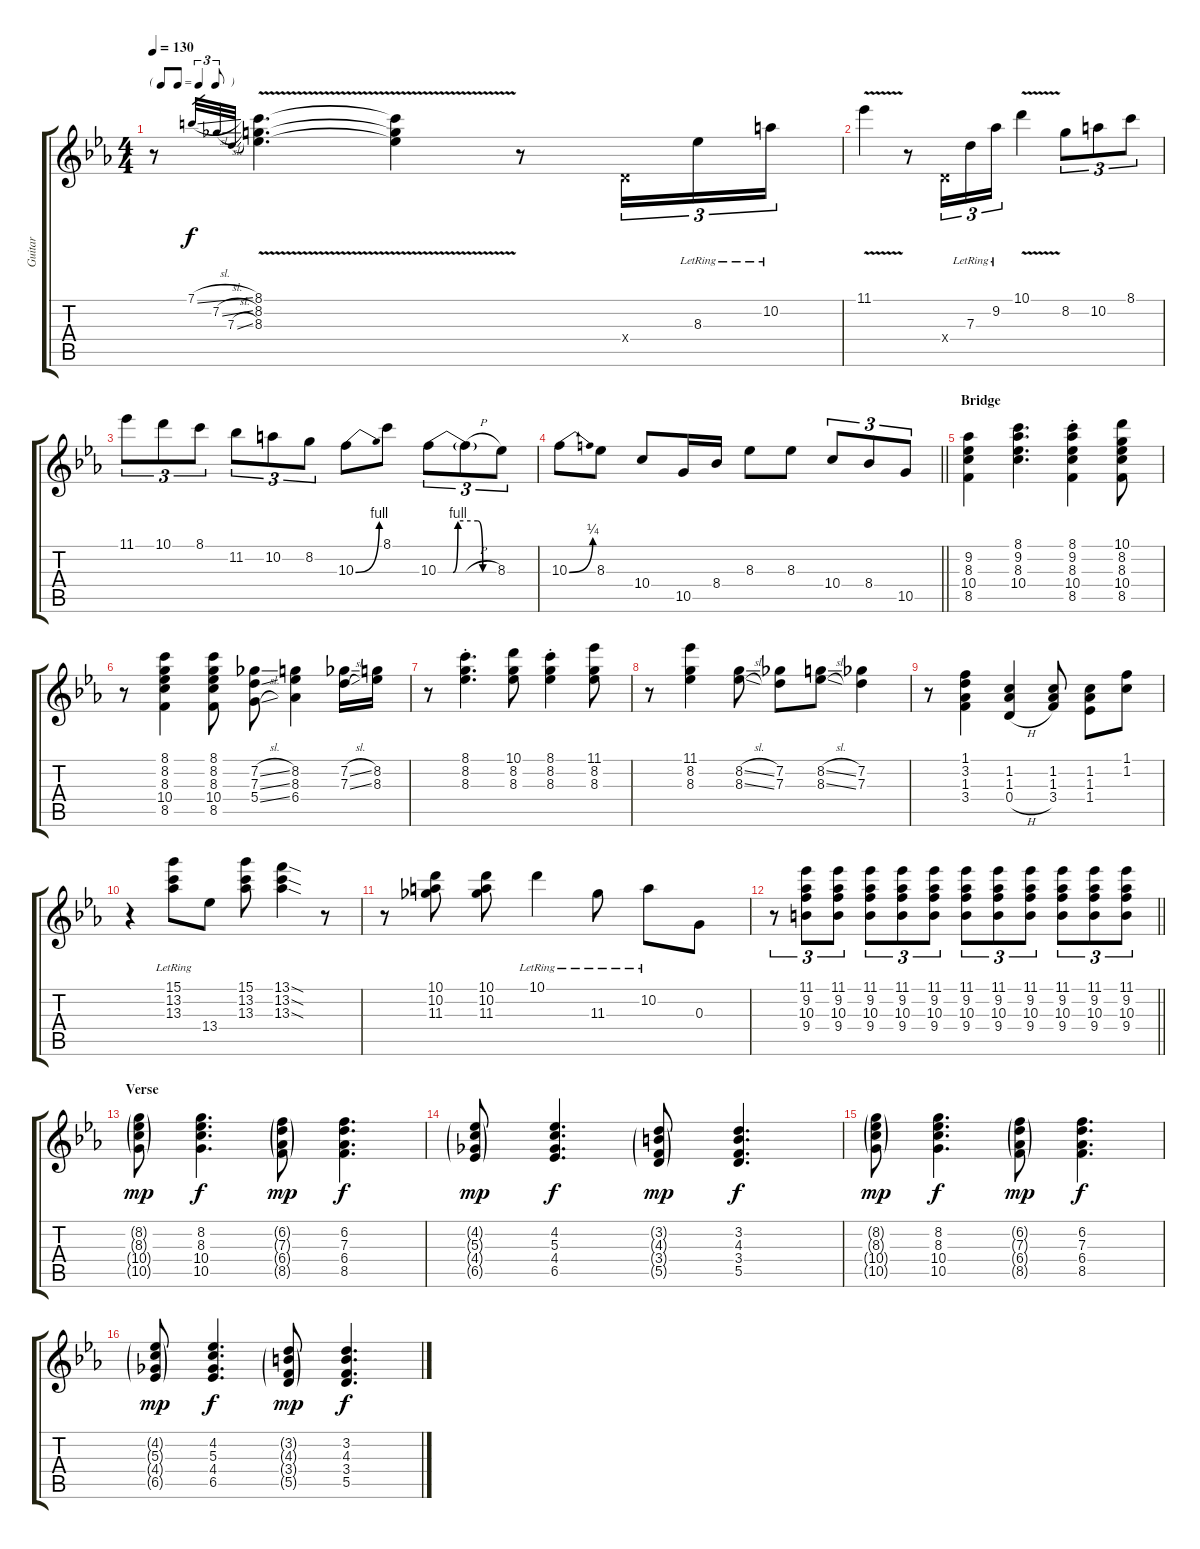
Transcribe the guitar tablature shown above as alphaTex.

\track ("Guitar" "Guitar") {instrument electricguitarclean}
\staff {score tabs}
\tuning (E4 B3 G3 D3 A2 E2) {hide}
\ts (4 4)
\tf triplet8th
\tempo 130
\clef g2
\ks eb
r.8{dy f} 7.1{sl}.32{gr} 7.2{sl}.32{gr} 7.3{sl}.32{gr} (8.1{v} 8.2 8.3).4{d} (8.1{t} 8.2{t} 8.3{t}).4 r.8 0.4{x}.16{tu (3 2)} 8.3{lr}.16{tu (3 2)} 10.2{lr}.16{tu (3 2)} |
11.1{v}.4 r.8 0.4{x}.16{tu (3 2)} 7.3{lr}.16{tu (3 2)} 9.2{lr}.16{tu (3 2)} 10.1{v}.4 8.2.8{tu (3 2)} 10.2.8{tu (3 2)} 8.1.8{tu (3 2)} |
11.1.8{tu (3 2)} 10.1.8{tu (3 2)} 8.1.8{tu (3 2)} 11.2.8{tu (3 2)} 10.2.8{tu (3 2)} 8.2.8{tu (3 2)} 10.3{be (bend 0 0 60 4)}.8 8.1.8 10.3{be (custom 0 0 15 0 20 4 40 4 45 0 60 0)}.8{tu (3 2)} 10.3{h t}.8{tu (3 2)} 8.3.8{tu (3 2)} |
\barLineRight lightlight
10.3{be (bend 0 0 60 1)}.8 8.3.8 10.4.8 10.5.16 8.4.16 8.3.8 8.3.8 10.4.8{tu (3 2)} 8.4.8{tu (3 2)} 10.5.8{tu (3 2)} |
\section ("" "Bridge")
(9.2 8.3 10.4 8.5).4 (8.1 9.2 8.3 10.4).4{d} (8.1{st} 9.2{st} 8.3{st} 10.4{st} 8.5{st}).4 (10.1 8.2 8.3 10.4 8.5).8 |
r.8 (8.1 8.2 8.3 10.4 8.5).4 (8.1 8.2 8.3 10.4 8.5).8 (7.2{sl} 7.3{sl} 5.4{sl}).8 (8.2 8.3 6.4).4 (7.2{sl} 7.3{sl}).16 (8.2 8.3).16 |
r.8 (8.1{st} 8.2{st} 8.3{st}).4{d} (10.1 8.2 8.3).8 (8.1{st} 8.2{st} 8.3{st}).4 (11.1 8.2 8.3).8 |
r.8 (11.1 8.2 8.3).4 (8.2{sl} 8.3{sl}).8 (7.2 7.3).8 (8.2{sl} 8.3{sl}).8 (7.2 7.3).4 |
r.8 (1.1 3.2 1.3 3.4).4 (1.2 1.3 0.4{h}).4 (1.2 1.3 3.4).8 (1.2 1.3 1.4).8 (1.1 1.2).8 |
r.4 (15.1{lr} 13.2{lr} 13.3{lr}).8 13.4.8 (15.1 13.2 13.3).8 (13.1{sod} 13.2{sod} 13.3{sod}).4 r.8 |
r.8 (10.1 10.2 11.3).8 (10.1 10.2 11.3).8 10.1{lr}.4 11.3{lr}.8 10.2{lr}.8 0.3.8 |
\barLineRight lightlight
r.8{tu (3 2)} (11.1 9.2 10.3 9.4).8{tu (3 2)} (11.1 9.2 10.3 9.4).8{tu (3 2)} (11.1 9.2 10.3 9.4).8{tu (3 2)} (11.1 9.2 10.3 9.4).8{tu (3 2)} (11.1 9.2 10.3 9.4).8{tu (3 2)} (11.1 9.2 10.3 9.4).8{tu (3 2)} (11.1 9.2 10.3 9.4).8{tu (3 2)} (11.1 9.2 10.3 9.4).8{tu (3 2)} (11.1 9.2 10.3 9.4).8{tu (3 2)} (11.1 9.2 10.3 9.4).8{tu (3 2)} (11.1 9.2 10.3 9.4).8{tu (3 2)} |
\section ("" "Verse")
(8.2{g} 8.3{g} 10.4{g} 10.5{g}).8{dy mp} (8.2 8.3 10.4 10.5).4{d dy f} (6.2{g} 7.3{g} 6.4{g} 8.5{g}).8{dy mp} (6.2 7.3 6.4 8.5).4{d dy f} |
(4.2{g} 5.3{g} 4.4{g} 6.5{g}).8{dy mp} (4.2 5.3 4.4 6.5).4{d dy f} (3.2{g} 4.3{g} 3.4{g} 5.5{g}).8{dy mp} (3.2 4.3 3.4 5.5).4{d dy f} |
(8.2{g} 8.3{g} 10.4{g} 10.5{g}).8{dy mp} (8.2 8.3 10.4 10.5).4{d dy f} (6.2{g} 7.3{g} 6.4{g} 8.5{g}).8{dy mp} (6.2 7.3 6.4 8.5).4{d dy f} |
(4.2{g} 5.3{g} 4.4{g} 6.5{g}).8{dy mp} (4.2 5.3 4.4 6.5).4{d dy f} (3.2{g} 4.3{g} 3.4{g} 5.5{g}).8{dy mp} (3.2 4.3 3.4 5.5).4{d dy f}
